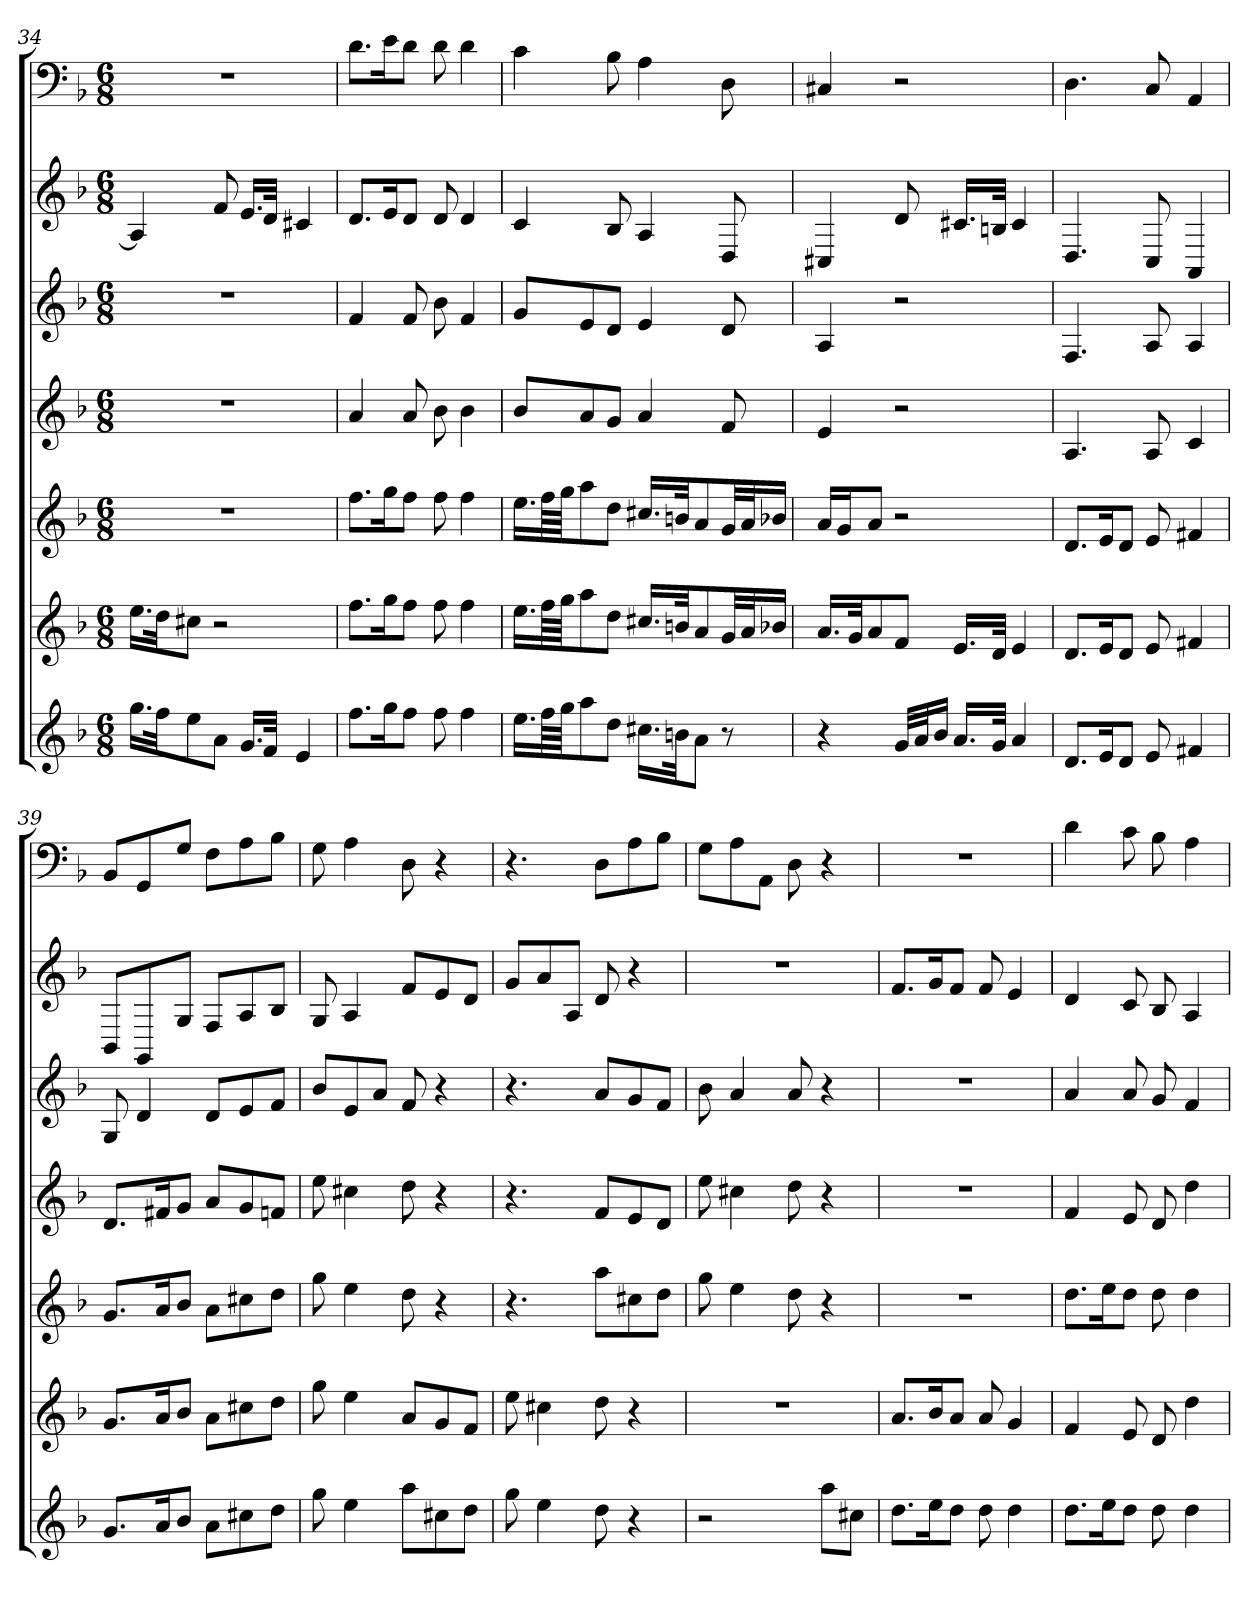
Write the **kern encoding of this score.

**kern	**kern	**kern	**kern	**kern	**kern	**kern
*part7	*part6	*part5	*part4	*part3	*part2	*part1
*staff7	*staff6	*staff5	*staff4	*staff3	*staff2	*staff1
*k[b-]	*k[b-]	*k[b-]	*k[b-]	*k[b-]	*k[b-]	*k[b-]
*d:	*d:	*d:	*d:	*d:	*d:	*d:
*M6/8	*M6/8	*M6/8	*M6/8	*M6/8	*M6/8	*M6/8
=34	=34	=34	=34	=34	=34	=34
16.ggLL	16.eeLL	2.r	2.r	2.r	4A]	2.r
32ffJk	32ddJk	.	.	.	.	.
8ee	8cc#XJ	.	.	.	.	.
8aJ	2r	.	.	.	8f	.
16.gLL	.	.	.	.	16.eLL	.
32fJJk	.	.	.	.	32dJJk	.
4e	.	.	.	.	4c#X	.
=35	=35	=35	=35	=35	=35	=35
8.ffL	8.ffL	8.ffL	4a	4f	8.dL	8.dL
16ggK	16ggK	16ggK	.	.	16eK	16eK
8ffJ	8ffJ	8ffJ	8a	8f	8dJ	8dJ
8ff	8ff	8ff	8b-	8b-	8d	8d
4ff	4ff	4ff	4b-	4f	4d	4d
=36	=36	=36	=36	=36	=36	=36
16.eeLL	16.eeLL	16.eeLL	8b-L	8gL	4c	4c
64ffLL	64ffLL	64ffLL	.	.	.	.
64ggJJJ	64ggJJJ	64ggJJJ	.	.	.	.
8aa	8aa	8aa	8a	8e	.	.
8ddJ	8ddJ	8ddJ	8gJ	8dJ	8B-	8B-
16.cc#XLL	16.cc#XLL	16.cc#XLL	4a	4e	4A	4A
32bnJk	32bnJk	32bnJk	.	.	.	.
8aJ	8a	8a	.	.	.	.
8r	32gLL	32gLL	8f	8d	8D	8D
.	32aJ	32aJ	.	.	.	.
.	16b-XJJ	16b-XJJ	.	.	.	.
=37	=37	=37	=37	=37	=37	=37
4r	16.aLL	16aLL	4e	4A	4C#X	4C#X
.	.	16gJ	.	.	.	.
.	32gJk	.	.	.	.	.
.	8a	8aJ	.	.	.	.
32gLLL	8fJ	2r	2r	2r	8d	2r
32aJ	.	.	.	.	.	.
16b-JJ	.	.	.	.	.	.
16.aLL	16.eLL	.	.	.	16.c#XLL	.
32gJJk	32dJJk	.	.	.	32BnJJk	.
4a	4e	.	.	.	4c#	.
=38	=38	=38	=38	=38	=38	=38
8.dL	8.dL	8.dL	4.A	4.F	4.D	4.D
16eK	16eK	16eK	.	.	.	.
8dJ	8dJ	8dJ	.	.	.	.
8e	8e	8e	8A	8A	8C	8C
4f#X	4f#X	4f#X	4c	4A	4AA	4AA
=39	=39	=39	=39	=39	=39	=39
8.gL	8.gL	8.gL	8.dL	8G	8BB-L	8BB-L
.	.	.	.	4d	8GG	8GG
16aK	16aK	16aK	16f#XK	.	.	.
8b-J	8b-J	8b-J	8gJ	.	8GJ	8GJ
8aL	8aL	8aL	8aL	8dL	8FL	8FL
8cc#X	8cc#X	8cc#X	8g	8e	8A	8A
8ddJ	8ddJ	8ddJ	8fnJ	8fJ	8B-J	8B-J
=40	=40	=40	=40	=40	=40	=40
8gg	8gg	8gg	8ee	8b-L	8G	8G
4ee	4ee	4ee	4cc#X	8e	4A	4A
.	.	.	.	8aJ	.	.
8aaL	8aL	8dd	8dd	8f	8fL	8D
8cc#X	8g	4r	4r	4r	8e	4r
8ddJ	8fJ	.	.	.	8dJ	.
=41	=41	=41	=41	=41	=41	=41
8gg	8ee	4.r	4.r	4.r	8gL	4.r
4ee	4cc#X	.	.	.	8a	.
.	.	.	.	.	8AJ	.
8dd	8dd	8aaL	8fL	8aL	8d	8DL
4r	4r	8cc#X	8e	8g	4r	8A
.	.	8ddJ	8dJ	8fJ	.	8B-J
=42	=42	=42	=42	=42	=42	=42
2r	2.r	8gg	8ee	8b-	2.r	8GL
.	.	4ee	4cc#X	4a	.	8A
.	.	.	.	.	.	8AAJ
.	.	8dd	8dd	8a	.	8D
8aaL	.	4r	4r	4r	.	4r
8cc#XJ	.	.	.	.	.	.
=43	=43	=43	=43	=43	=43	=43
8.ddL	8.aL	2.r	2.r	2.r	8.fL	2.r
16eeK	16b-K	.	.	.	16gK	.
8ddJ	8aJ	.	.	.	8fJ	.
8dd	8a	.	.	.	8f	.
4dd	4g	.	.	.	4e	.
=44	=44	=44	=44	=44	=44	=44
8.ddL	4f	8.ddL	4f	4a	4d	4d
16eeK	.	16eeK	.	.	.	.
8ddJ	8e	8ddJ	8e	8a	8c	8c
8dd	8d	8dd	8d	8g	8B-	8B-
4dd	4dd	4dd	4dd	4f	4A	4A
=	=	=	=	=	=	=
*-	*-	*-	*-	*-	*-	*-
